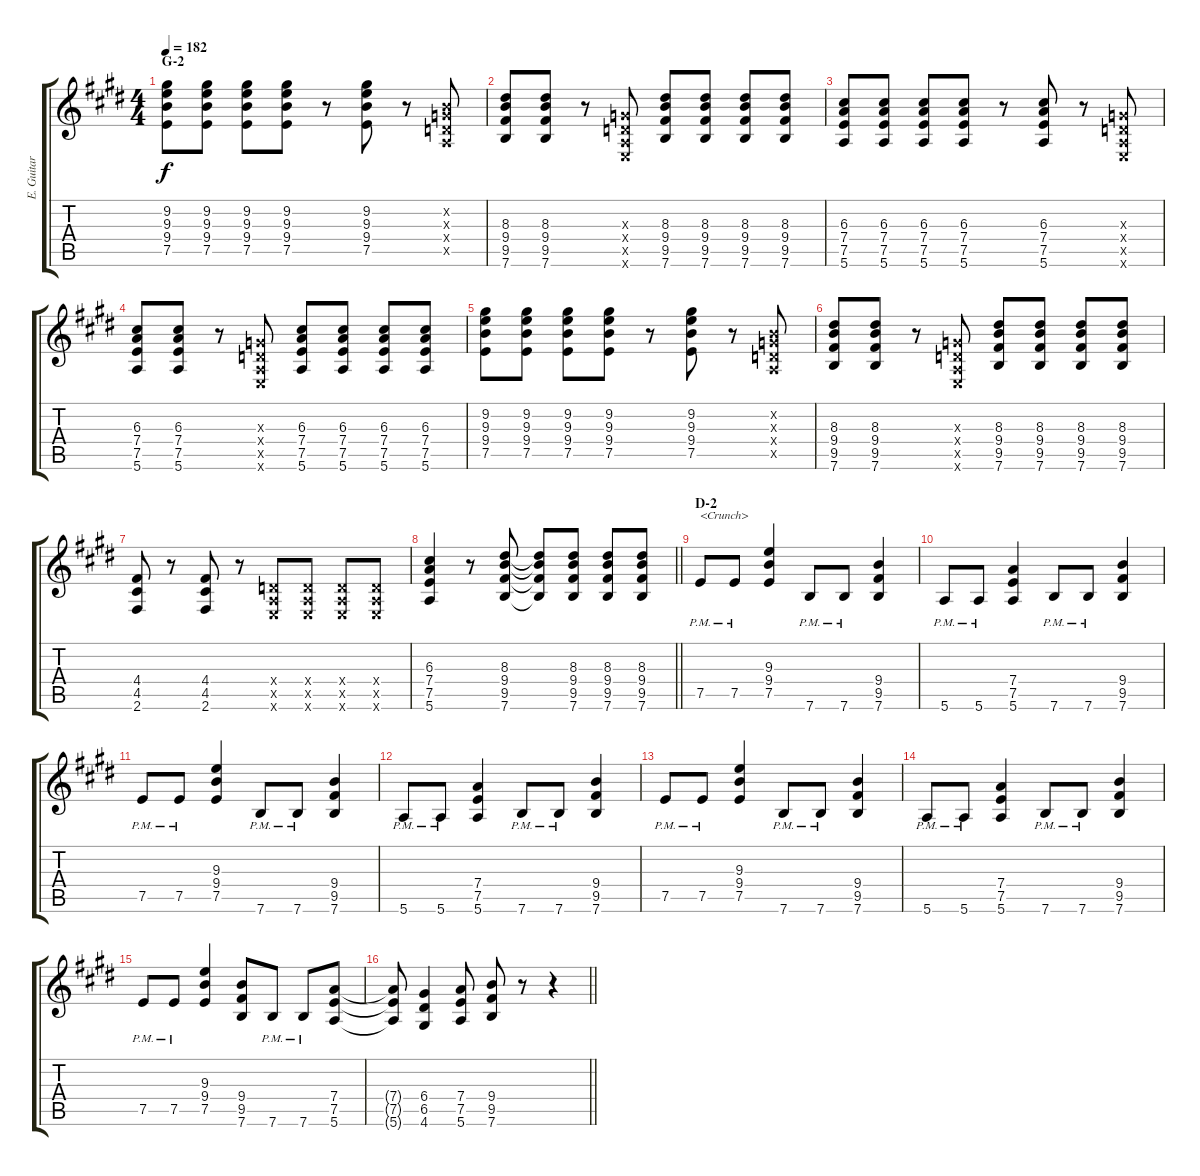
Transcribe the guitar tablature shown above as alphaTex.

\track ("E. Guitar" "E. Guitar") {instrument electricguitarclean}
\staff {score tabs}
\tuning (E4 B3 G3 D3 A2 E2) {hide}
\ts (4 4)
\section ("" "G-2")
\tempo 182
\clef g2
\ks e
(9.2 9.3 9.4 7.5).8{dy f} (9.2 9.3 9.4 7.5).8 (9.2 9.3 9.4 7.5).8 (9.2 9.3 9.4 7.5).8 r.8 (9.2 9.3 9.4 7.5).8 r.8 (0.2{x} 0.3{x} 0.4{x} 0.5{x}).8 |
(8.3 9.4 9.5 7.6).8 (8.3 9.4 9.5 7.6).8 r.8 (0.3{x} 0.4{x} 0.5{x} 0.6{x}).8 (8.3 9.4 9.5 7.6).8 (8.3 9.4 9.5 7.6).8 (8.3 9.4 9.5 7.6).8 (8.3 9.4 9.5 7.6).8 |
(6.3 7.4 7.5 5.6).8 (6.3 7.4 7.5 5.6).8 (6.3 7.4 7.5 5.6).8 (6.3 7.4 7.5 5.6).8 r.8 (6.3 7.4 7.5 5.6).8 r.8 (0.3{x} 0.4{x} 0.5{x} 0.6{x}).8 |
(6.3 7.4 7.5 5.6).8 (6.3 7.4 7.5 5.6).8 r.8 (0.3{x} 0.4{x} 0.5{x} 0.6{x}).8 (6.3 7.4 7.5 5.6).8 (6.3 7.4 7.5 5.6).8 (6.3 7.4 7.5 5.6).8 (6.3 7.4 7.5 5.6).8 |
(9.2 9.3 9.4 7.5).8 (9.2 9.3 9.4 7.5).8 (9.2 9.3 9.4 7.5).8 (9.2 9.3 9.4 7.5).8 r.8 (9.2 9.3 9.4 7.5).8 r.8 (0.2{x} 0.3{x} 0.4{x} 0.5{x}).8 |
(8.3 9.4 9.5 7.6).8 (8.3 9.4 9.5 7.6).8 r.8 (0.3{x} 0.4{x} 0.5{x} 0.6{x}).8 (8.3 9.4 9.5 7.6).8 (8.3 9.4 9.5 7.6).8 (8.3 9.4 9.5 7.6).8 (8.3 9.4 9.5 7.6).8 |
(4.4 4.5 2.6).8 r.8 (4.4 4.5 2.6).8 r.8 (0.4{x} 0.5{x} 0.6{x}).8 (0.4{x} 0.5{x} 0.6{x}).8 (0.4{x} 0.5{x} 0.6{x}).8 (0.4{x} 0.5{x} 0.6{x}).8 |
\barLineRight lightlight
(6.3 7.4 7.5 5.6).4 r.8 (8.3 9.4 9.5 7.6).8 (8.3{t} 9.4{t} 9.5{t} 7.6{t}).8 (8.3 9.4 9.5 7.6).8 (8.3 9.4 9.5 7.6).8 (8.3 9.4 9.5 7.6).8 |
\section ("" "D-2")
7.5{pm}.8{txt "<Crunch>" instrument overdrivenguitar} 7.5{pm}.8 (9.3 9.4 7.5).4 7.6{pm}.8 7.6{pm}.8 (9.4 9.5 7.6).4 |
5.6{pm}.8 5.6{pm}.8 (7.4 7.5 5.6).4 7.6{pm}.8 7.6{pm}.8 (9.4 9.5 7.6).4 |
7.5{pm}.8 7.5{pm}.8 (9.3 9.4 7.5).4 7.6{pm}.8 7.6{pm}.8 (9.4 9.5 7.6).4 |
5.6{pm}.8 5.6{pm}.8 (7.4 7.5 5.6).4 7.6{pm}.8 7.6{pm}.8 (9.4 9.5 7.6).4 |
7.5{pm}.8 7.5{pm}.8 (9.3 9.4 7.5).4 7.6{pm}.8 7.6{pm}.8 (9.4 9.5 7.6).4 |
5.6{pm}.8 5.6{pm}.8 (7.4 7.5 5.6).4 7.6{pm}.8 7.6{pm}.8 (9.4 9.5 7.6).4 |
7.5{pm}.8 7.5{pm}.8 (9.3 9.4 7.5).4 (9.4 9.5 7.6).8 7.6{pm}.8 7.6{pm}.8 (7.4 7.5 5.6).8 |
\barLineRight lightlight
(7.4{t} 7.5{t} 5.6{t}).8 (6.4 6.5 4.6).4 (7.4 7.5 5.6).8 (9.4 9.5 7.6).8 r.8 r.4
